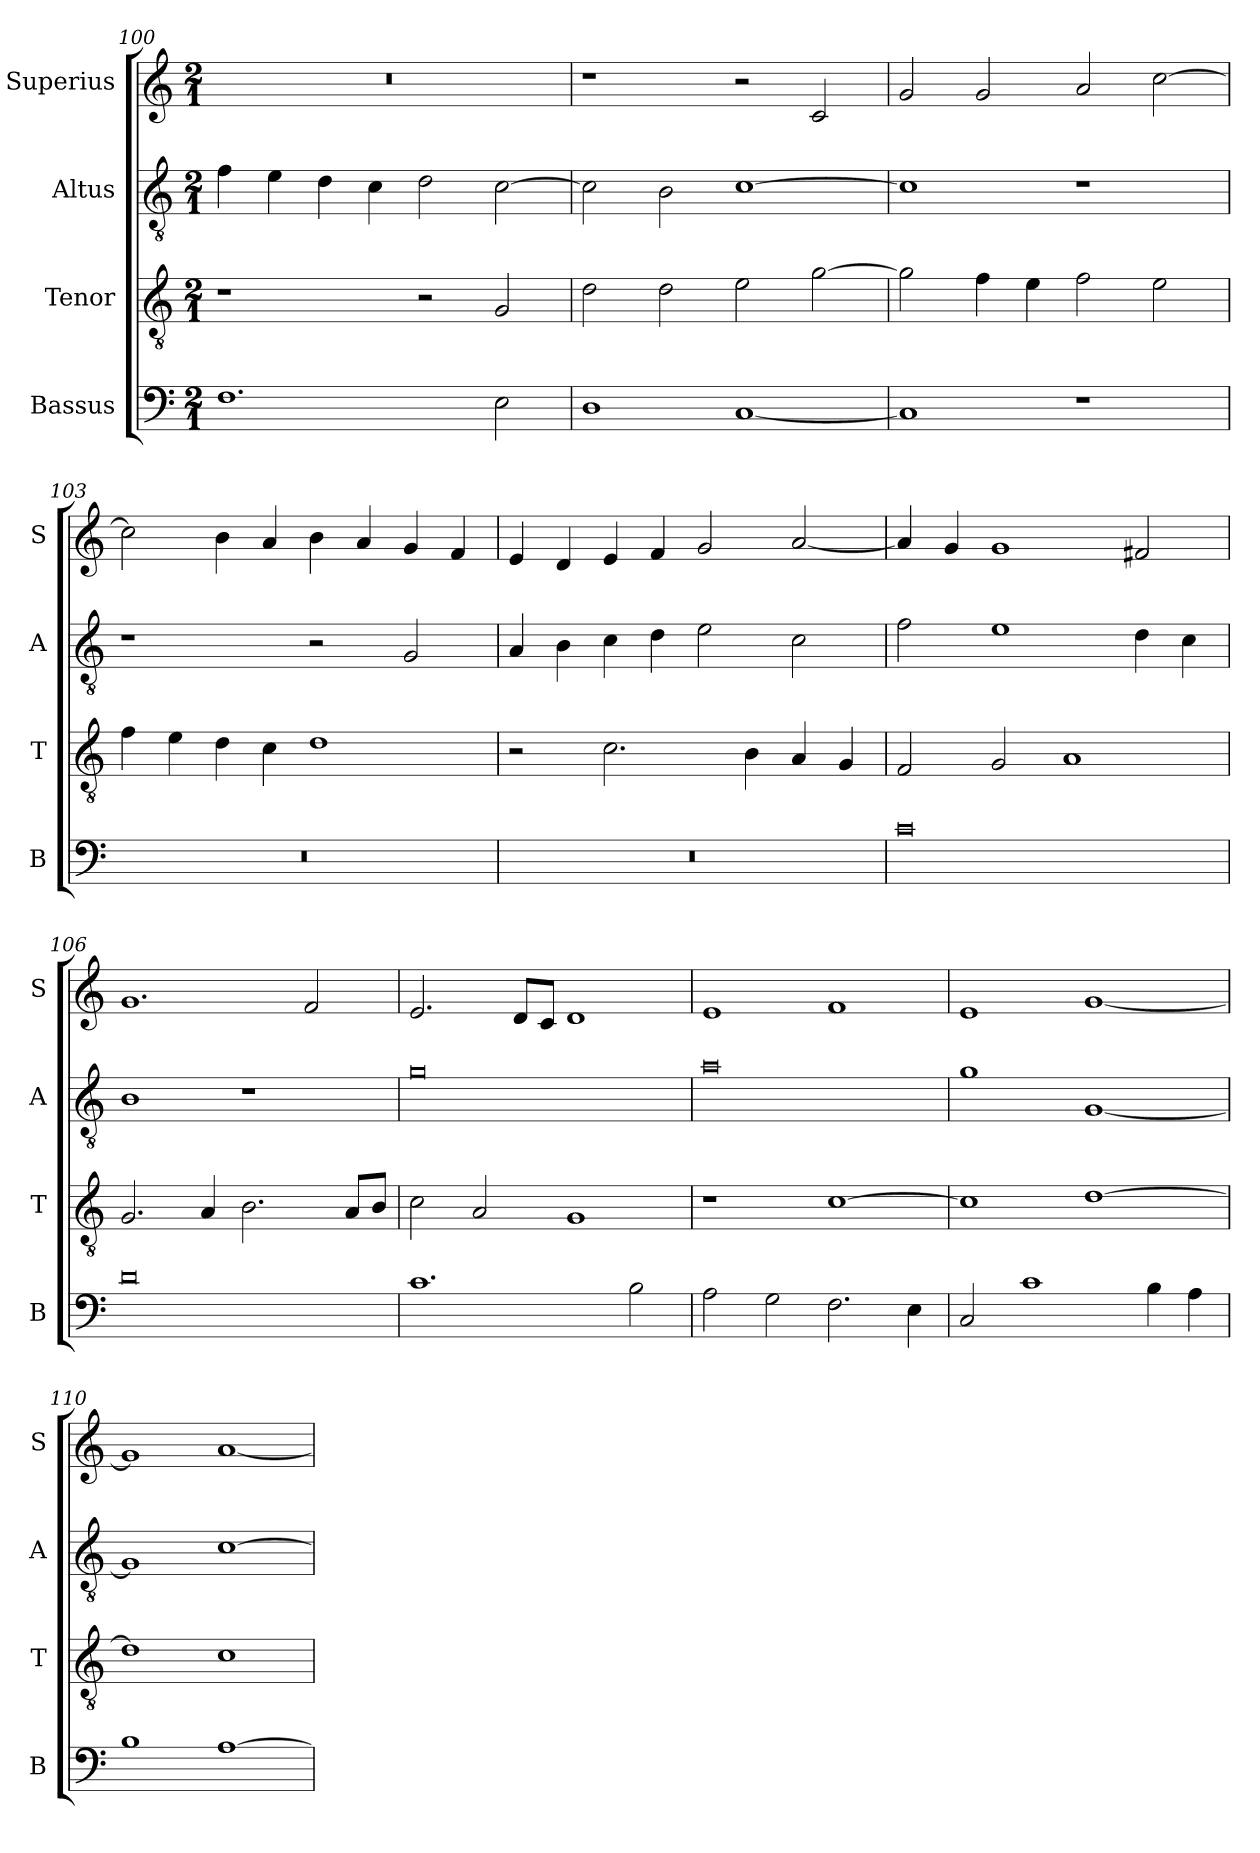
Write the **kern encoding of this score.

**kern	**kern	**kern	**kern
*part4	*part3	*part2	*part1
*staff4	*staff3	*staff2	*staff1
*I"Bassus	*I"Tenor	*I"Altus	*I"Superius
*I'B	*I'T	*I'A	*I'S
*clefF4	*clefGv2	*clefGv2	*clefG2
*k[]	*k[]	*k[]	*k[]
*M2/1	*M2/1	*M2/1	*M2/1
=100	=100	=100	=100
1.F	1r	4f\	0r
.	.	4e\	.
.	.	4d\	.
.	.	4c\	.
.	2r	2d\	.
2E\	2G/	[2c\	.
=101	=101	=101	=101
1D	2d\	2c\]	1r
.	2d\	2B\	.
[1C	2e\	[1c	2r
.	[2g\	.	2c/
=102	=102	=102	=102
1C]	2g\]	1c]	2g/
.	4f\	.	2g/
.	4e\	.	.
1r	2f\	1r	2a/
.	2e\	.	[2cc\
=103	=103	=103	=103
0r	4f\	1r	2cc\]
.	4e\	.	.
.	4d\	.	4b\
.	4c\	.	4a/
.	1d	2r	4b\
.	.	.	4a/
.	.	2G/	4g/
.	.	.	4f/
=104	=104	=104	=104
0r	2r	4A/	4e/
.	.	4B\	4d/
.	2.c\	4c\	4e/
.	.	4d\	4f/
.	.	2e\	2g/
.	4B\	.	.
.	4A/	2c\	[2a/
.	4G/	.	.
=105	=105	=105	=105
0c	2F/	2f\	4a/]
.	.	.	4g/
.	2G/	1e	1g
.	1A	.	.
.	.	4d\	2f#X/
.	.	4c\	.
=106	=106	=106	=106
0d	2.G/	1B	1.g
.	4A/	.	.
.	2.B\	1r	.
.	.	.	2f/
.	8A/L	.	.
.	8B/J	.	.
=107	=107	=107	=107
1.c	2c\	0g	2.e/
.	2A/	.	.
.	.	.	8d/L
.	.	.	8c/J
.	1G	.	1d
2B\	.	.	.
=108	=108	=108	=108
2A\	1r	0a	1e
2G\	.	.	.
2.F\	[1c	.	1f
4E\	.	.	.
=109	=109	=109	=109
2C/	1c]	1g	1e
1c	.	.	.
.	[1d	[1G	[1g
4B\	.	.	.
4A\	.	.	.
=110	=110	=110	=110
1B	1d]	1G]	1g]
[1A	1c	[1c	[1a
=	=	=	=
*-	*-	*-	*-
